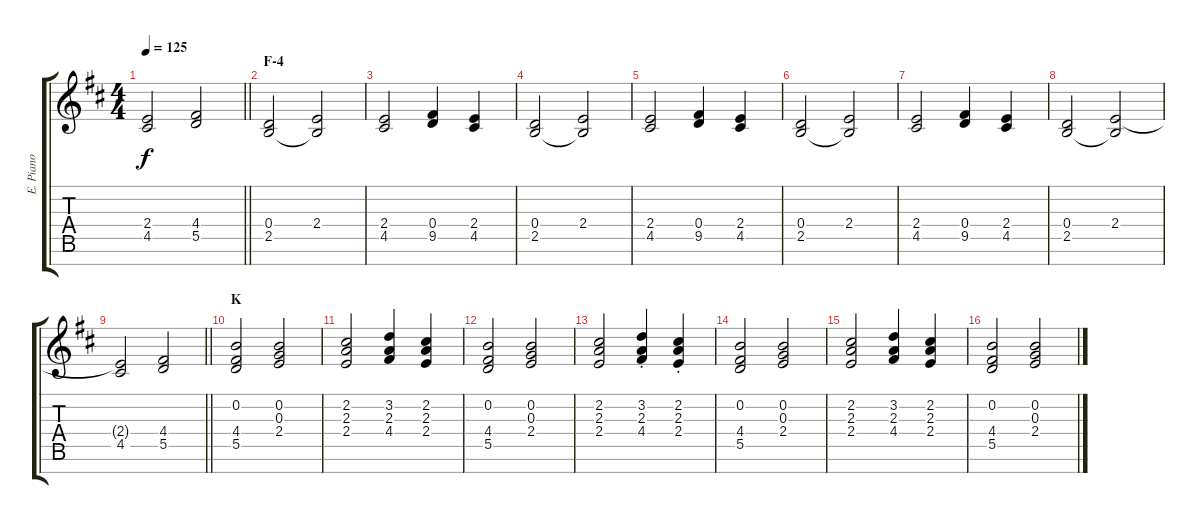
\track ("E. Piano" "E. Piano") {instrument electricpiano1}
\staff {score tabs}
\tuning (E5 B4 G4 D4 A3 E3 B2) {hide}
\ts (4 4)
\tempo 125
\clef g2
\barLineRight lightlight
\ks d
(2.4{t} 4.5).2{dy f} (4.4 5.5).2 |
\section ("" "F-4")
(0.4 2.5).2 (2.4 2.5{t}).2 |
(2.4 4.5).2 (0.4 9.5).4 (2.4 4.5).4 |
(0.4 2.5).2 (2.4 2.5{t}).2 |
(2.4 4.5).2 (0.4 9.5).4 (2.4 4.5).4 |
(0.4 2.5).2 (2.4 2.5{t}).2 |
(2.4 4.5).2 (0.4 9.5).4 (2.4 4.5).4 |
(0.4 2.5).2 (2.4 2.5{t}).2 |
\barLineRight lightlight
(2.4{t} 4.5).2 (4.4 5.5).2 |
\section ("" "K")
(0.2 4.4 5.5).2 (0.2 0.3 2.4).2 |
(2.2 2.3 2.4).2 (3.2 2.3 4.4).4 (2.2 2.3 2.4).4 |
(0.2 4.4 5.5).2 (0.2 0.3 2.4).2 |
(2.2 2.3 2.4).2 (3.2{st} 2.3{st} 4.4{st}).4 (2.2{st} 2.3{st} 2.4{st}).4 |
(0.2 4.4 5.5).2 (0.2 0.3 2.4).2 |
(2.2 2.3 2.4).2 (3.2 2.3 4.4).4 (2.2 2.3 2.4).4 |
(0.2 4.4 5.5).2 (0.2 0.3 2.4).2
